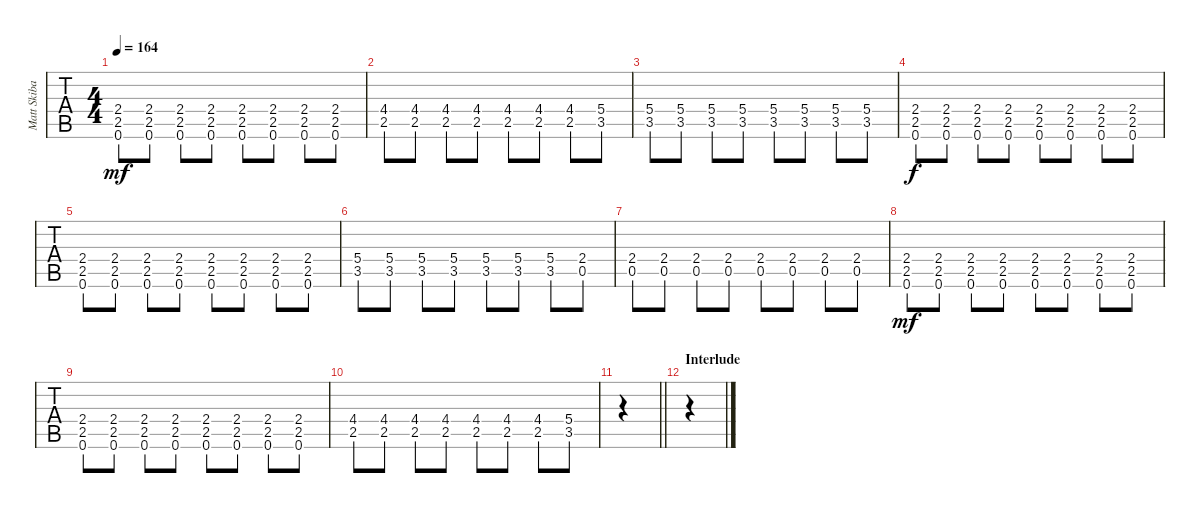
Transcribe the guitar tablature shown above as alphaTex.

\track ("Matt Skiba - Guitar Three" "Matt Skiba") {instrument distortionguitar}
\staff {tabs}
\tuning (E4 B3 G3 D3 A2 E2) {hide}
\ts (4 4)
\tempo 164
\clef g2
\ks eminor
(2.4 2.5 0.6).8{dy mf} (2.4 2.5 0.6).8 (2.4 2.5 0.6).8 (2.4 2.5 0.6).8 (2.4 2.5 0.6).8 (2.4 2.5 0.6).8 (2.4 2.5 0.6).8 (2.4 2.5 0.6).8 |
(4.4 2.5).8 (4.4 2.5).8 (4.4 2.5).8 (4.4 2.5).8 (4.4 2.5).8 (4.4 2.5).8 (4.4 2.5).8 (5.4 3.5).8 |
(5.4 3.5).8 (5.4 3.5).8 (5.4 3.5).8 (5.4 3.5).8 (5.4 3.5).8 (5.4 3.5).8 (5.4 3.5).8 (5.4 3.5).8 |
(2.4 2.5 0.6).8{dy f} (2.4 2.5 0.6).8 (2.4 2.5 0.6).8 (2.4 2.5 0.6).8 (2.4 2.5 0.6).8 (2.4 2.5 0.6).8 (2.4 2.5 0.6).8 (2.4 2.5 0.6).8 |
(2.4 2.5 0.6).8 (2.4 2.5 0.6).8 (2.4 2.5 0.6).8 (2.4 2.5 0.6).8 (2.4 2.5 0.6).8 (2.4 2.5 0.6).8 (2.4 2.5 0.6).8 (2.4 2.5 0.6).8 |
(5.4 3.5).8 (5.4 3.5).8 (5.4 3.5).8 (5.4 3.5).8 (5.4 3.5).8 (5.4 3.5).8 (5.4 3.5).8 (2.4 0.5).8 |
(2.4 0.5).8 (2.4 0.5).8 (2.4 0.5).8 (2.4 0.5).8 (2.4 0.5).8 (2.4 0.5).8 (2.4 0.5).8 (2.4 0.5).8 |
(2.4 2.5 0.6).8{dy mf} (2.4 2.5 0.6).8 (2.4 2.5 0.6).8 (2.4 2.5 0.6).8 (2.4 2.5 0.6).8 (2.4 2.5 0.6).8 (2.4 2.5 0.6).8 (2.4 2.5 0.6).8 |
(2.4 2.5 0.6).8 (2.4 2.5 0.6).8 (2.4 2.5 0.6).8 (2.4 2.5 0.6).8 (2.4 2.5 0.6).8 (2.4 2.5 0.6).8 (2.4 2.5 0.6).8 (2.4 2.5 0.6).8 |
(4.4 2.5).8 (4.4 2.5).8 (4.4 2.5).8 (4.4 2.5).8 (4.4 2.5).8 (4.4 2.5).8 (4.4 2.5).8 (5.4 3.5).8 |
\barLineRight lightlight
|
\section ("" "Interlude")
